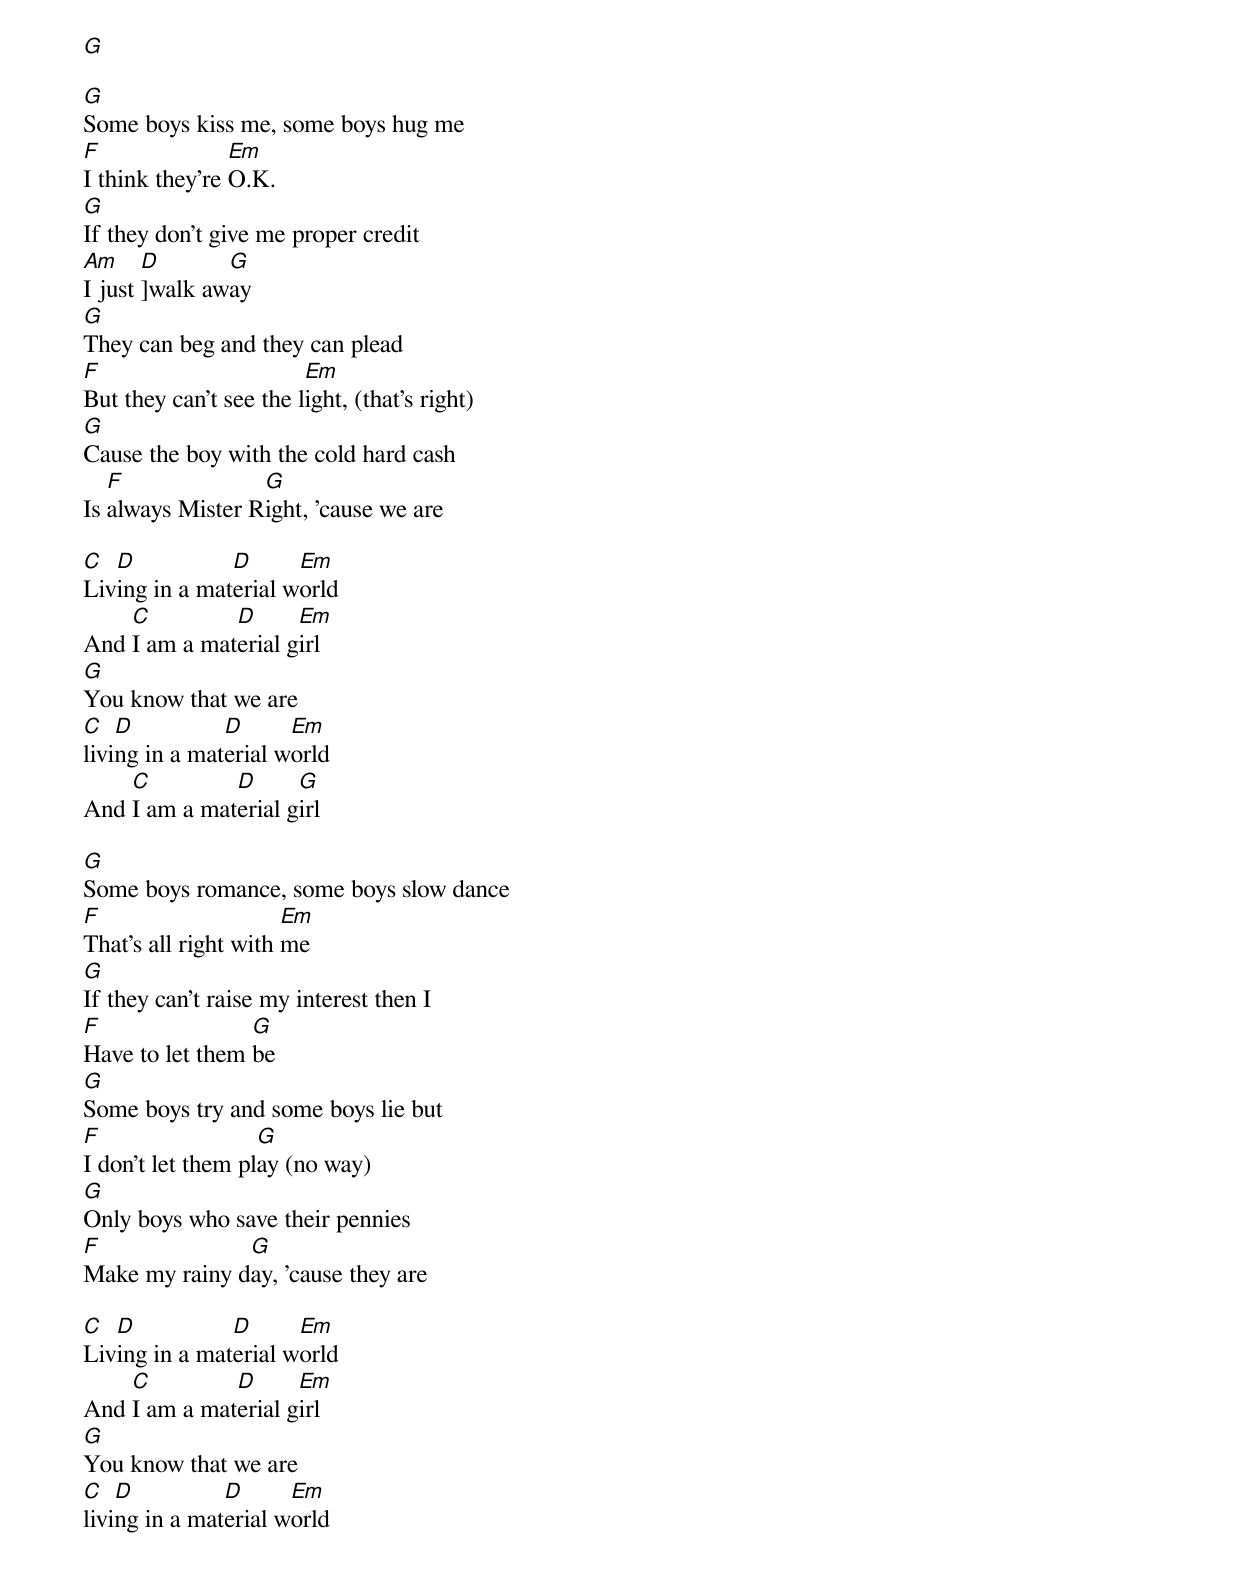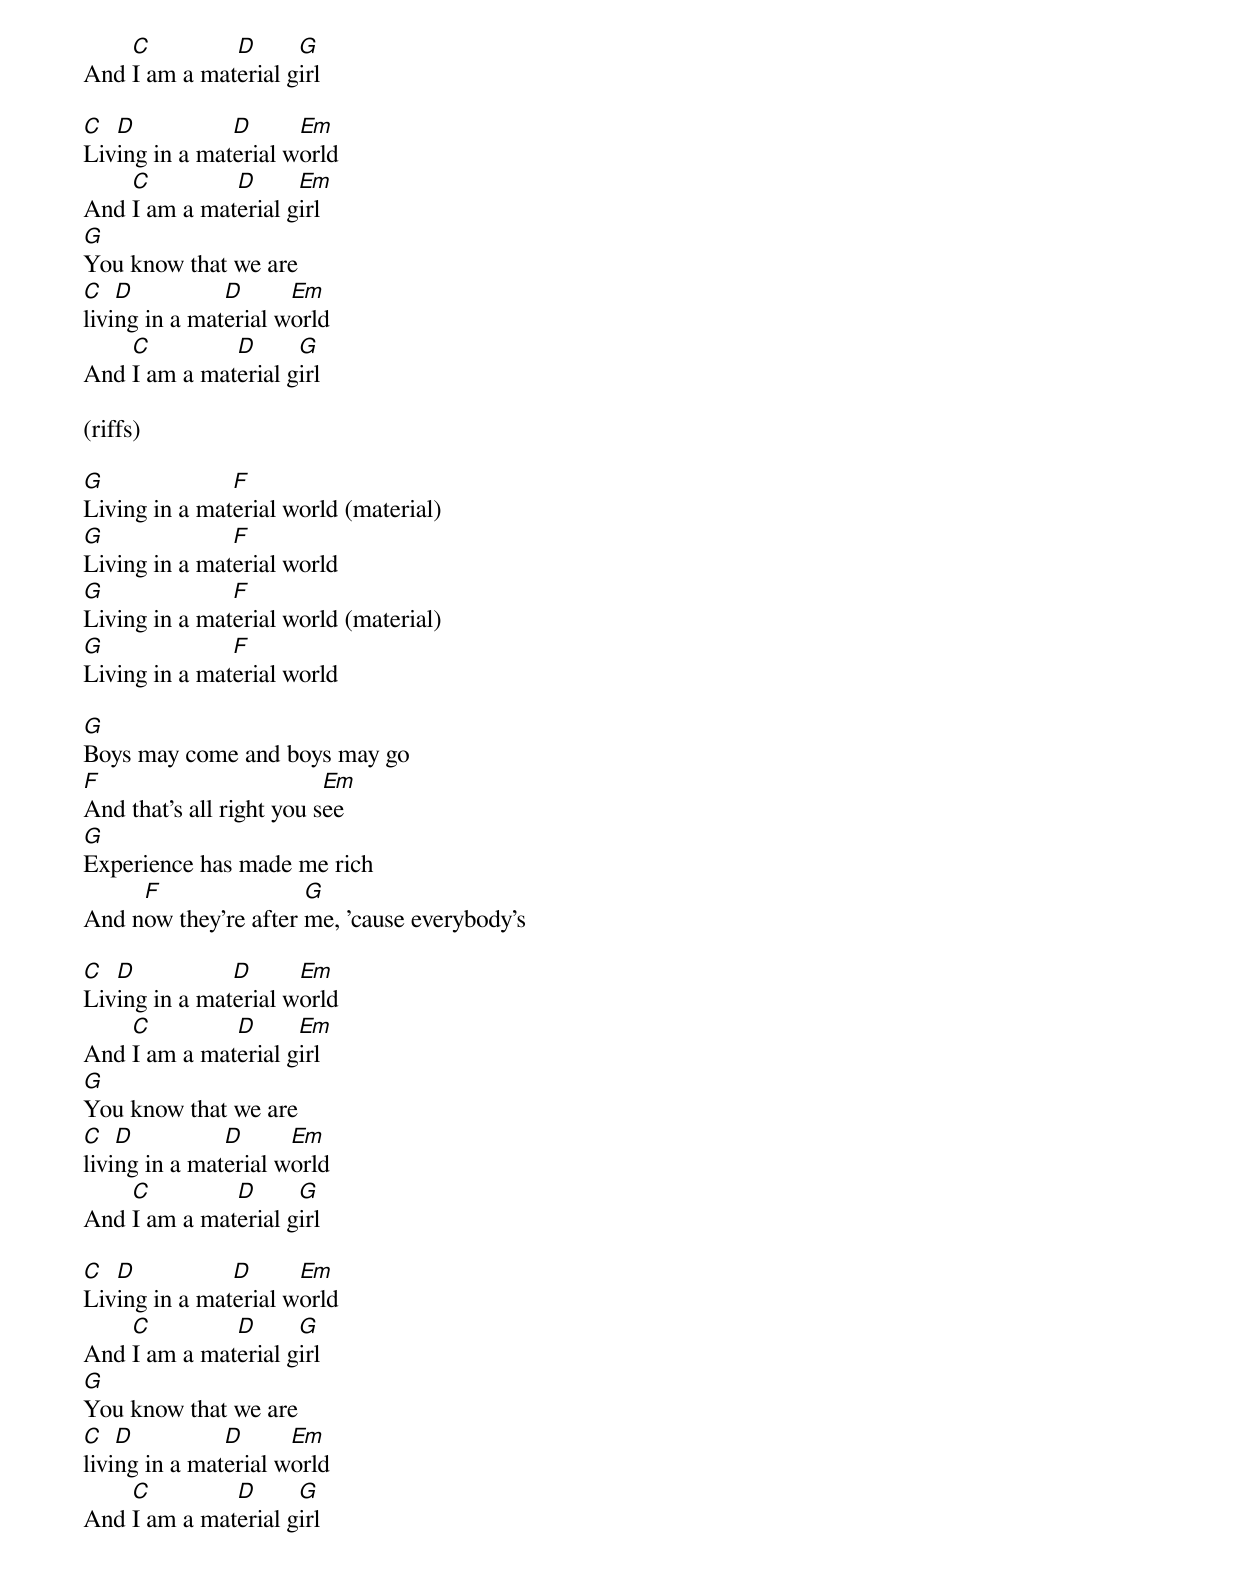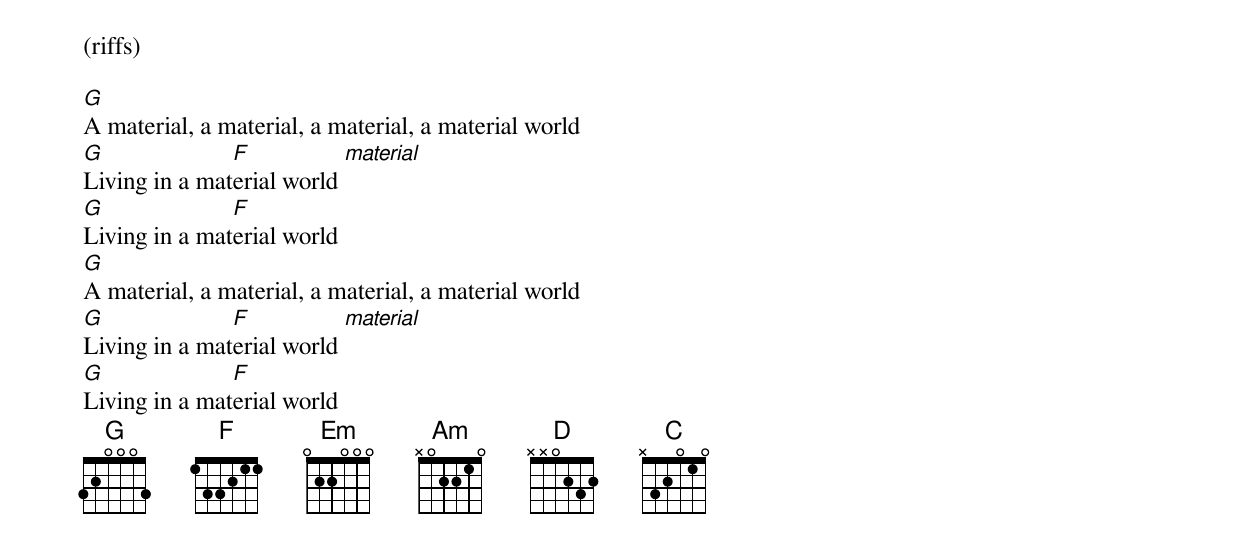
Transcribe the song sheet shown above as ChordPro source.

[G]

[G]Some boys kiss me, some boys hug me
[F]I think they're [Em]O.K.
[G]If they don't give me proper credit
[Am]I just [D]]walk aw[G]ay
[G]They can beg and they can plead
[F]But they can't see the l[Em]ight, (that's right)
[G]Cause the boy with the cold hard cash
Is [F]always Mister R[G]ight, 'cause we are

[C]Liv[D]ing in a mat[D]erial w[Em]orld
And [C]I am a mat[D]erial g[Em]irl
[G]You know that we are
[C]livi[D]ng in a mat[D]erial w[Em]orld
And [C]I am a mat[D]erial g[G]irl

[G]Some boys romance, some boys slow dance
[F]That's all right with [Em]me
[G]If they can't raise my interest then I
[F]Have to let them [G]be
[G]Some boys try and some boys lie but
[F]I don't let them pl[G]ay (no way)
[G]Only boys who save their pennies
[F]Make my rainy d[G]ay, 'cause they are

[C]Liv[D]ing in a mat[D]erial w[Em]orld
And [C]I am a mat[D]erial g[Em]irl
[G]You know that we are
[C]livi[D]ng in a mat[D]erial w[Em]orld
And [C]I am a mat[D]erial g[G]irl

[C]Liv[D]ing in a mat[D]erial w[Em]orld
And [C]I am a mat[D]erial g[Em]irl
[G]You know that we are
[C]livi[D]ng in a mat[D]erial w[Em]orld
And [C]I am a mat[D]erial g[G]irl

(riffs)

[G]Living in a mat[F]erial world (material)
[G]Living in a mat[F]erial world
[G]Living in a mat[F]erial world (material)
[G]Living in a mat[F]erial world

[G]Boys may come and boys may go
[F]And that's all right you s[Em]ee
[G]Experience has made me rich
And n[F]ow they're after [G]me, 'cause everybody's

[C]Liv[D]ing in a mat[D]erial w[Em]orld
And [C]I am a mat[D]erial g[Em]irl
[G]You know that we are
[C]livi[D]ng in a mat[D]erial w[Em]orld
And [C]I am a mat[D]erial g[G]irl

[C]Liv[D]ing in a mat[D]erial w[Em]orld
And [C]I am a mat[D]erial g[G]irl
[G]You know that we are
[C]livi[D]ng in a mat[D]erial w[Em]orld
And [C]I am a mat[D]erial g[G]irl

(riffs)

[G]A material, a material, a material, a material world
[G]Living in a mat[F]erial world [material]
[G]Living in a mat[F]erial world
[G]A material, a material, a material, a material world
[G]Living in a mat[F]erial world [material]
[G]Living in a mat[F]erial world
